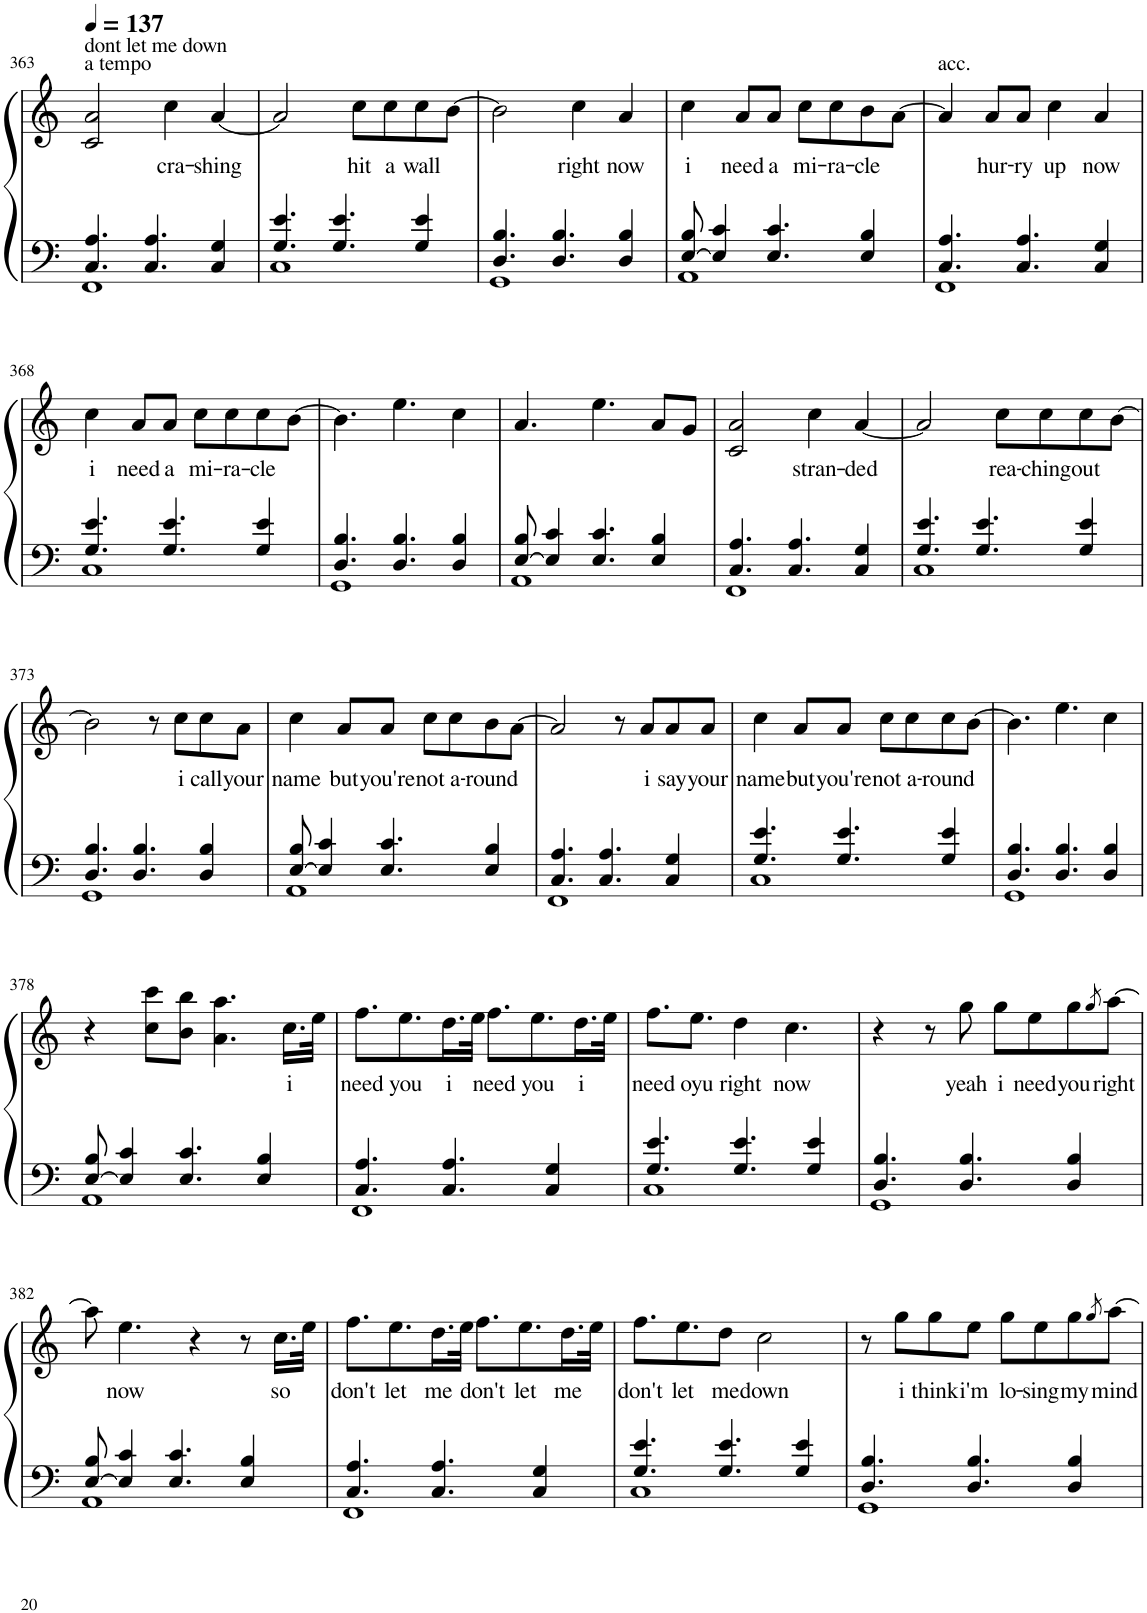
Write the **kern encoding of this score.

**kern	**kern	**text
*part1	*part1	*part1
*staff2	*staff1	*staff1
*I"Piano	*	*
*I'Pno.	*	*
!!LO:PB:g=z
*clefF4	*clefG2	*
*k[]	*k[]	*
*M4/4	*M4/4	*
*MM137	*MM137	*
=363	=363	=363
*^	*	*
!	!	!LO:TX:a:t=a tempo	!
!	!	!LO:TX:a:t=dont let me down	!
4.C/ 4.A/	1FF	2c/ 2a/	.
4.C/ 4.A/	.	.	.
!	!	!	!LO:LY:b
.	.	4cc\	cra-
!	!	!	!LO:LY:b
4C/ 4G/	.	[4a/	-shing
=364	=364	=364	=364
4.G/ 4.e/	1C	2a/]	.
4.G/ 4.e/	.	.	.
!	!	!	!LO:LY:b
.	.	8cc\L	hit
!	!	!	!LO:LY:b
.	.	8cc\	a
!	!	!	!LO:LY:b
4G/ 4e/	.	8cc\	wall
.	.	[8b\J	.
=365	=365	=365	=365
4.D/ 4.B/	1GG	2b\]	.
4.D/ 4.B/	.	.	.
!	!	!	!LO:LY:b
.	.	4cc\	right
!	!	!	!LO:LY:b
4D/ 4B/	.	4a/	now
=366	=366	=366	=366
!	!	!	!LO:LY:b
[8E/ 8B/	1AA	4cc\	i
4E/] 4c/	.	.	.
!	!	!	!LO:LY:b
.	.	8a/L	need
!	!	!	!LO:LY:b
4.E/ 4.c/	.	8a/J	a
!	!	!	!LO:LY:b
.	.	8cc\L	mi-
!	!	!	!LO:LY:b
.	.	8cc\	-ra-
!	!	!	!LO:LY:b
4E/ 4B/	.	8b\	-cle
.	.	[8a\J	.
=367	=367	=367	=367
!	!	!LO:TX:a:t=acc.	!
4.C/ 4.A/	1FF	4a/]	.
!	!	!	!LO:LY:b
.	.	8a/L	hur-
!	!	!	!LO:LY:b
4.C/ 4.A/	.	8a/J	-ry
!	!	!	!LO:LY:b
.	.	4cc\	up
!	!	!	!LO:LY:b
4C/ 4G/	.	4a/	now
!!LO:LB:g=z
=368	=368	=368	=368
!	!	!	!LO:LY:b
4.G/ 4.e/	1C	4cc\	i
!	!	!	!LO:LY:b
.	.	8a/L	need
!	!	!	!LO:LY:b
4.G/ 4.e/	.	8a/J	a
!	!	!	!LO:LY:b
.	.	8cc\L	mi-
!	!	!	!LO:LY:b
.	.	8cc\	-ra-
!	!	!	!LO:LY:b
4G/ 4e/	.	8cc\	-cle
.	.	[8b\J	.
=369	=369	=369	=369
4.D/ 4.B/	1GG	4.b\]	.
4.D/ 4.B/	.	4.ee\	.
4D/ 4B/	.	4cc\	.
=370	=370	=370	=370
[8E/ 8B/	1AA	4.a/	.
4E/] 4c/	.	.	.
4.E/ 4.c/	.	4.ee\	.
4E/ 4B/	.	8a/L	.
.	.	8g/J	.
=371	=371	=371	=371
4.C/ 4.A/	1FF	2c/ 2a/	.
4.C/ 4.A/	.	.	.
!	!	!	!LO:LY:b
.	.	4cc\	stran-
!	!	!	!LO:LY:b
4C/ 4G/	.	[4a/	-ded
=372	=372	=372	=372
4.G/ 4.e/	1C	2a/]	.
4.G/ 4.e/	.	.	.
!	!	!	!LO:LY:b
.	.	8cc\L	rea-
!	!	!	!LO:LY:b
.	.	8cc\	-ching
!	!	!	!LO:LY:b
4G/ 4e/	.	8cc\	out
.	.	[8b\J	.
!!LO:LB:g=z
=373	=373	=373	=373
4.D/ 4.B/	1GG	2b\]	.
4.D/ 4.B/	.	.	.
.	.	8r	.
!	!	!	!LO:LY:b
.	.	8cc\L	i
!	!	!	!LO:LY:b
4D/ 4B/	.	8cc\	call
!	!	!	!LO:LY:b
.	.	8a\J	your
=374	=374	=374	=374
!	!	!	!LO:LY:b
[8E/ 8B/	1AA	4cc\	name
4E/] 4c/	.	.	.
!	!	!	!LO:LY:b
.	.	8a/L	but
!	!	!	!LO:LY:b
4.E/ 4.c/	.	8a/J	you're
!	!	!	!LO:LY:b
.	.	8cc\L	not
!	!	!	!LO:LY:b
.	.	8cc\	a-
!	!	!	!LO:LY:b
4E/ 4B/	.	8b\	-round
.	.	[8a\J	.
=375	=375	=375	=375
4.C/ 4.A/	1FF	2a/]	.
4.C/ 4.A/	.	.	.
.	.	8r	.
!	!	!	!LO:LY:b
.	.	8a/L	i
!	!	!	!LO:LY:b
4C/ 4G/	.	8a/	say
!	!	!	!LO:LY:b
.	.	8a/J	your
=376	=376	=376	=376
!	!	!	!LO:LY:b
4.G/ 4.e/	1C	4cc\	name
!	!	!	!LO:LY:b
.	.	8a/L	but
!	!	!	!LO:LY:b
4.G/ 4.e/	.	8a/J	you're
!	!	!	!LO:LY:b
.	.	8cc\L	not
!	!	!	!LO:LY:b
.	.	8cc\	a-
!	!	!	!LO:LY:b
4G/ 4e/	.	8cc\	-round
.	.	[8b\J	.
=377	=377	=377	=377
4.D/ 4.B/	1GG	4.b\]	.
4.D/ 4.B/	.	4.ee\	.
4D/ 4B/	.	4cc\	.
!!LO:LB:g=z
=378	=378	=378	=378
[8E/ 8B/	1AA	4r	.
4E/] 4c/	.	.	.
.	.	8cc\ 8ccc\L	.
4.E/ 4.c/	.	8b\ 8bb\J	.
.	.	4.a\ 4.aa\	.
4E/ 4B/	.	.	.
!	!	!	!LO:LY:b
.	.	16.cc\LL	i
.	.	32ee\JJk	.
=379	=379	=379	=379
!	!	!	!LO:LY:b
4.C/ 4.A/	1FF	8.ff\L	need
!	!	!	!LO:LY:b
.	.	8.ee\	you
!	!	!	!LO:LY:b
4.C/ 4.A/	.	16.dd\L	i
.	.	32ee\JJk	.
!	!	!	!LO:LY:b
.	.	8.ff\L	need
!	!	!	!LO:LY:b
.	.	8.ee\	you
4C/ 4G/	.	.	.
!	!	!	!LO:LY:b
.	.	16.dd\L	i
.	.	32ee\JJk	.
=380	=380	=380	=380
!	!	!	!LO:LY:b
4.G/ 4.e/	1C	8.ff\L	need
!	!	!	!LO:LY:b
.	.	8.ee\J	oyu
!	!	!	!LO:LY:b
4.G/ 4.e/	.	4dd\	right
!	!	!	!LO:LY:b
.	.	4.cc\	now
4G/ 4e/	.	.	.
=381	=381	=381	=381
4.D/ 4.B/	1GG	4r	.
.	.	8r	.
!	!	!	!LO:LY:b
4.D/ 4.B/	.	8gg\	yeah
!	!	!	!LO:LY:b
.	.	8gg\L	i
!	!	!	!LO:LY:b
.	.	8ee\	need
!	!	!	!LO:LY:b
4D/ 4B/	.	8gg\	you
.	.	8qgg/	.
!	!	!	!LO:LY:b
.	.	[8aa\J	right
!!LO:LB:g=z
=382	=382	=382	=382
[8E/ 8B/	1AA	8aa\]	.
!	!	!	!LO:LY:b
4E/] 4c/	.	4.ee\	now
4.E/ 4.c/	.	.	.
.	.	4r	.
4E/ 4B/	.	8r	.
!	!	!	!LO:LY:b
.	.	16.cc\LL	so
.	.	32ee\JJk	.
=383	=383	=383	=383
!	!	!	!LO:LY:b
4.C/ 4.A/	1FF	8.ff\L	don't
!	!	!	!LO:LY:b
.	.	8.ee\	let
!	!	!	!LO:LY:b
4.C/ 4.A/	.	16.dd\L	me
.	.	32ee\JJk	.
!	!	!	!LO:LY:b
.	.	8.ff\L	don't
!	!	!	!LO:LY:b
.	.	8.ee\	let
4C/ 4G/	.	.	.
!	!	!	!LO:LY:b
.	.	16.dd\L	me
.	.	32ee\JJk	.
=384	=384	=384	=384
!	!	!	!LO:LY:b
4.G/ 4.e/	1C	8.ff\L	don't
!	!	!	!LO:LY:b
.	.	8.ee\	let
!	!	!	!LO:LY:b
4.G/ 4.e/	.	8dd\J	me
!	!	!	!LO:LY:b
.	.	2cc\	down
4G/ 4e/	.	.	.
=385	=385	=385	=385
4.D/ 4.B/	1GG	8r	.
!	!	!	!LO:LY:b
.	.	8gg\L	i
!	!	!	!LO:LY:b
.	.	8gg\	think
!	!	!	!LO:LY:b
4.D/ 4.B/	.	8ee\J	i'm
!	!	!	!LO:LY:b
.	.	8gg\L	lo-
!	!	!	!LO:LY:b
.	.	8ee\	-sing
!	!	!	!LO:LY:b
4D/ 4B/	.	8gg\	my
.	.	8qgg/	.
!	!	!	!LO:LY:b
.	.	[8aa\J	mind
*v	*v	*	*
=	=	=
*-	*-	*-
